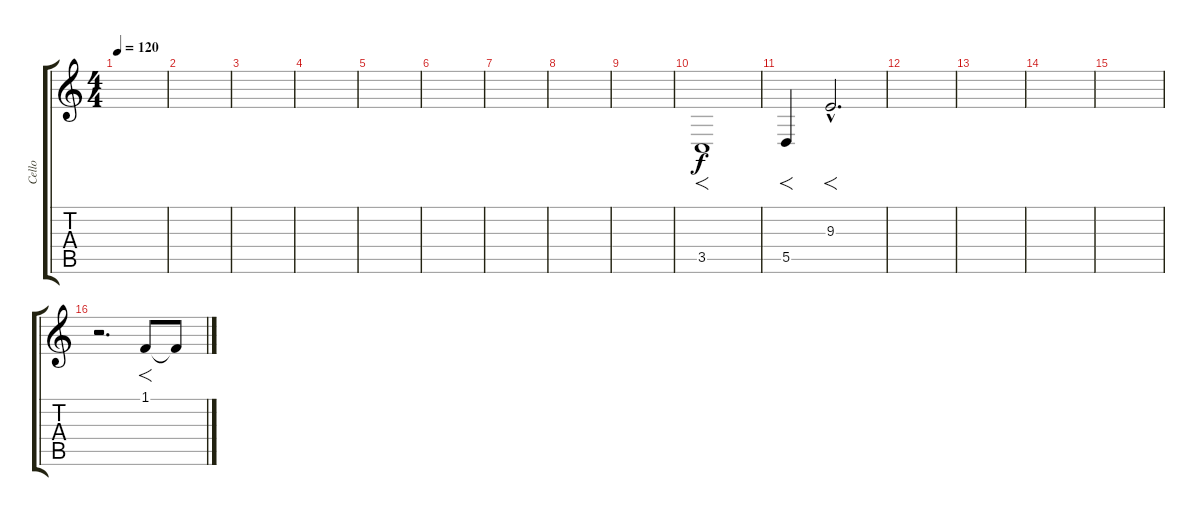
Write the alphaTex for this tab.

\track ("Cello" "Cello") {instrument cello}
\staff {score tabs}
\tuning (E4 B3 G3 D3 A2 E2) {hide}
\ts (4 4)
\tempo 120
\clef g2
\ks c
|
|
|
|
|
|
|
|
|
3.5.1{f} |
5.5.4{f} 9.3{hac}.2{f d} |
|
|
|
|
r.2{d volume 7} 1.1.8{f} 1.1{t}.8
